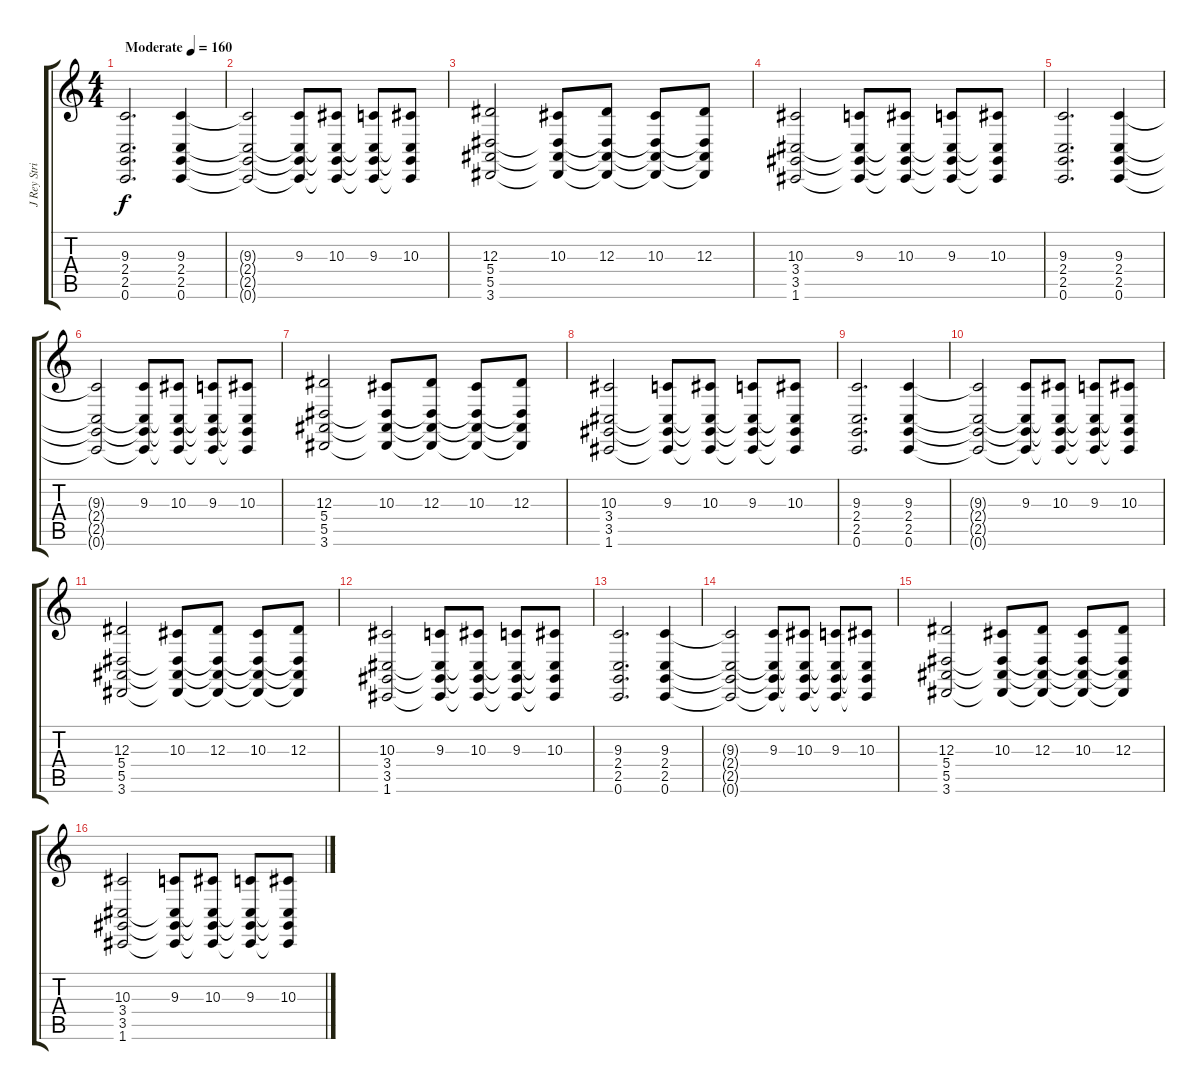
\track ("J Rey Strings" "J Rey Stri") {instrument stringensemble1}
\staff {score tabs}
\tuning (C4 G3 Eb3 Bb2 F2 C2) {hide}
\ts (4 4)
\tempo (160 "Moderate")
\clef g2
\ks c
(9.3 2.4 2.5 0.6).2{d dy f instrument stringensemble1} (9.3 2.4 2.5 0.6).4 |
(9.3{t} 2.4{t} 2.5{t} 0.6{t}).2 (9.3 2.4{t} 2.5{t} 0.6{t}).8 (10.3 2.4{t} 2.5{t} 0.6{t}).8 (9.3 2.4{t} 2.5{t} 0.6{t}).8 (10.3 2.4{t} 2.5{t} 0.6{t}).8 |
(12.3 5.4 5.5 3.6).2 (10.3 5.4{t} 5.5{t} 3.6{t}).8 (12.3 5.4{t} 5.5{t} 3.6{t}).8 (10.3 5.4{t} 5.5{t} 3.6{t}).8 (12.3 5.4{t} 5.5{t} 3.6{t}).8 |
(10.3 3.4 3.5 1.6).2 (9.3 3.4{t} 3.5{t} 1.6{t}).8 (10.3 3.4{t} 3.5{t} 1.6{t}).8 (9.3 3.4{t} 3.5{t} 1.6{t}).8 (10.3 3.4{t} 3.5{t} 1.6{t}).8 |
(9.3 2.4 2.5 0.6).2{d} (9.3 2.4 2.5 0.6).4 |
(9.3{t} 2.4{t} 2.5{t} 0.6{t}).2 (9.3 2.4{t} 2.5{t} 0.6{t}).8 (10.3 2.4{t} 2.5{t} 0.6{t}).8 (9.3 2.4{t} 2.5{t} 0.6{t}).8 (10.3 2.4{t} 2.5{t} 0.6{t}).8 |
(12.3 5.4 5.5 3.6).2 (10.3 5.4{t} 5.5{t} 3.6{t}).8 (12.3 5.4{t} 5.5{t} 3.6{t}).8 (10.3 5.4{t} 5.5{t} 3.6{t}).8 (12.3 5.4{t} 5.5{t} 3.6{t}).8 |
(10.3 3.4 3.5 1.6).2 (9.3 3.4{t} 3.5{t} 1.6{t}).8 (10.3 3.4{t} 3.5{t} 1.6{t}).8 (9.3 3.4{t} 3.5{t} 1.6{t}).8 (10.3 3.4{t} 3.5{t} 1.6{t}).8 |
(9.3 2.4 2.5 0.6).2{d} (9.3 2.4 2.5 0.6).4 |
(9.3{t} 2.4{t} 2.5{t} 0.6{t}).2 (9.3 2.4{t} 2.5{t} 0.6{t}).8 (10.3 2.4{t} 2.5{t} 0.6{t}).8 (9.3 2.4{t} 2.5{t} 0.6{t}).8 (10.3 2.4{t} 2.5{t} 0.6{t}).8 |
(12.3 5.4 5.5 3.6).2 (10.3 5.4{t} 5.5{t} 3.6{t}).8 (12.3 5.4{t} 5.5{t} 3.6{t}).8 (10.3 5.4{t} 5.5{t} 3.6{t}).8 (12.3 5.4{t} 5.5{t} 3.6{t}).8 |
(10.3 3.4 3.5 1.6).2 (9.3 3.4{t} 3.5{t} 1.6{t}).8 (10.3 3.4{t} 3.5{t} 1.6{t}).8 (9.3 3.4{t} 3.5{t} 1.6{t}).8 (10.3 3.4{t} 3.5{t} 1.6{t}).8 |
(9.3 2.4 2.5 0.6).2{d} (9.3 2.4 2.5 0.6).4 |
(9.3{t} 2.4{t} 2.5{t} 0.6{t}).2 (9.3 2.4{t} 2.5{t} 0.6{t}).8 (10.3 2.4{t} 2.5{t} 0.6{t}).8 (9.3 2.4{t} 2.5{t} 0.6{t}).8 (10.3 2.4{t} 2.5{t} 0.6{t}).8 |
(12.3 5.4 5.5 3.6).2 (10.3 5.4{t} 5.5{t} 3.6{t}).8 (12.3 5.4{t} 5.5{t} 3.6{t}).8 (10.3 5.4{t} 5.5{t} 3.6{t}).8 (12.3 5.4{t} 5.5{t} 3.6{t}).8 |
(10.3 3.4 3.5 1.6).2 (9.3 3.4{t} 3.5{t} 1.6{t}).8 (10.3 3.4{t} 3.5{t} 1.6{t}).8 (9.3 3.4{t} 3.5{t} 1.6{t}).8 (10.3 3.4{t} 3.5{t} 1.6{t}).8
